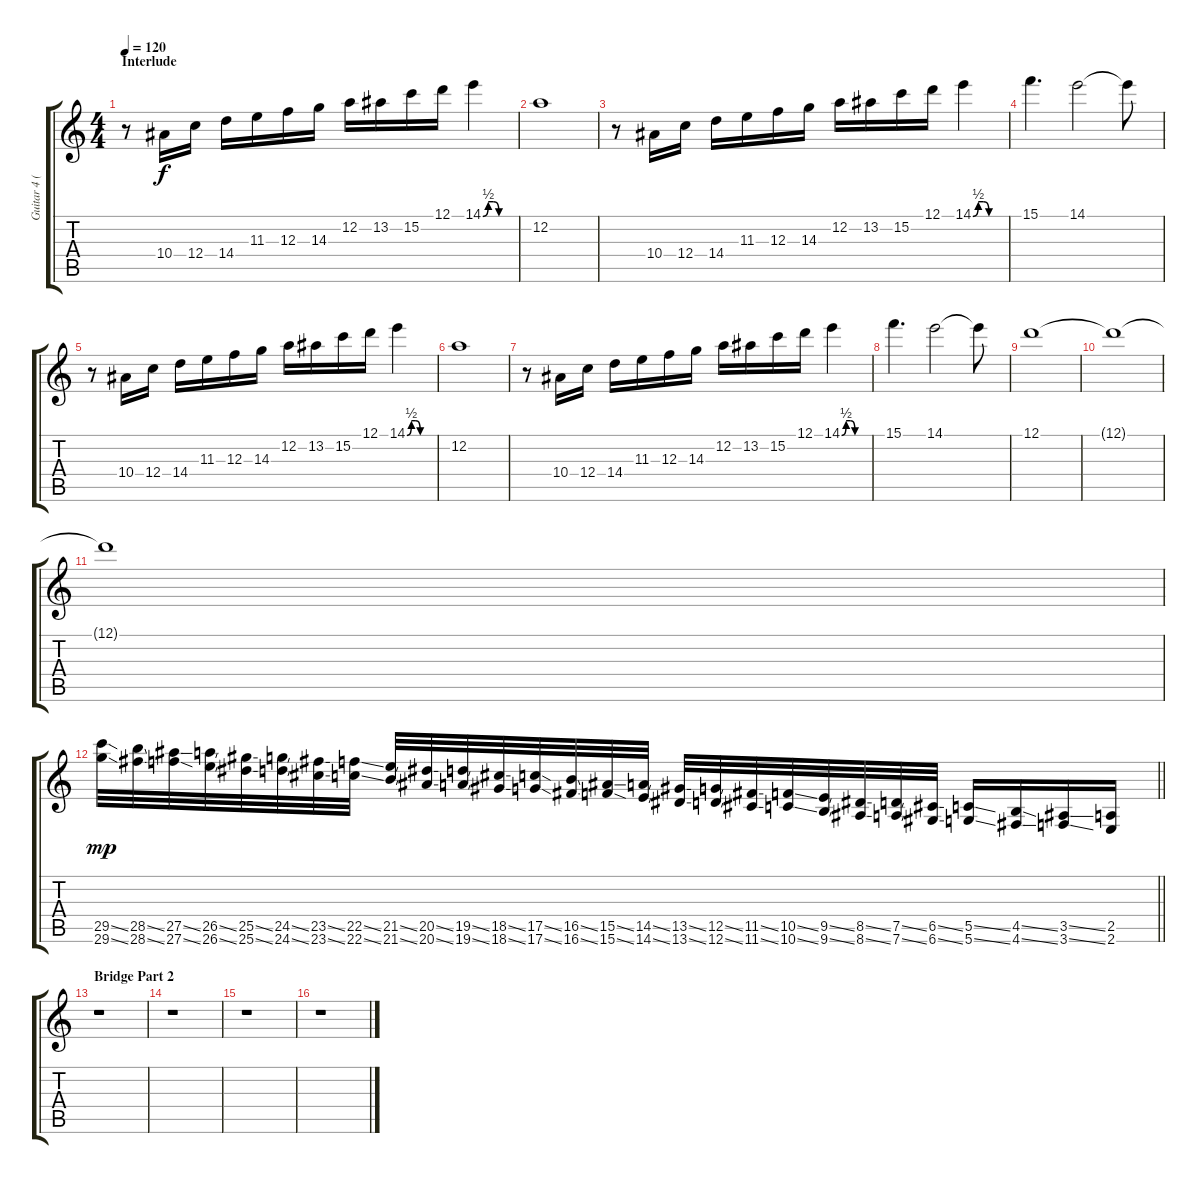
\track ("Guitar 4 (Lead Left)" "Guitar 4 (") {instrument distortionguitar}
\staff {score tabs}
\tuning (D4 A3 F3 C3 G2 D2) {hide}
\ts (4 4)
\section ("" "Interlude")
\tempo 120
\clef g2
\ks c
r.8{dy f} 10.4.16 12.4.16 14.4.16 11.3.16 12.3.16 14.3.16 12.2.16 13.2.16 15.2.16 12.1.16 14.1{be (custom 0 0 10 2 20 2 30 0 60 0)}.4 |
12.2.1 |
r.8 10.4.16 12.4.16 14.4.16 11.3.16 12.3.16 14.3.16 12.2.16 13.2.16 15.2.16 12.1.16 14.1{be (custom 0 0 10 2 20 2 30 0 60 0)}.4 |
15.1.4{d} 14.1.2 14.1{t}.8 |
r.8 10.4.16 12.4.16 14.4.16 11.3.16 12.3.16 14.3.16 12.2.16 13.2.16 15.2.16 12.1.16 14.1{be (custom 0 0 10 2 20 2 30 0 60 0)}.4 |
12.2.1 |
r.8 10.4.16 12.4.16 14.4.16 11.3.16 12.3.16 14.3.16 12.2.16 13.2.16 15.2.16 12.1.16 14.1{be (custom 0 0 10 2 20 2 30 0 60 0)}.4 |
15.1.4{d} 14.1.2 14.1{t}.8 |
12.1.1 |
12.1{t}.1 |
12.1{t}.1 |
\barLineRight lightlight
(29.5{ss} 29.6{ss}).32{dy mp instrument guitarfretnoise} (28.5{ss} 28.6{ss}).32 (27.5{ss} 27.6{ss}).32 (26.5{ss} 26.6{ss}).32 (25.5{ss} 25.6{ss}).32 (24.5{ss} 24.6{ss}).32 (23.5{ss} 23.6{ss}).32 (22.5{ss} 22.6{ss}).32 (21.5{ss} 21.6{ss}).32 (20.5{ss} 20.6{ss}).32 (19.5{ss} 19.6{ss}).32 (18.5{ss} 18.6{ss}).32 (17.5{ss} 17.6{ss}).32 (16.5{ss} 16.6{ss}).32 (15.5{ss} 15.6{ss}).32 (14.5{ss} 14.6{ss}).32 (13.5{ss} 13.6{ss}).32 (12.5{ss} 12.6{ss}).32 (11.5{ss} 11.6{ss}).32 (10.5{ss} 10.6{ss}).32 (9.5{ss} 9.6{ss}).32 (8.5{ss} 8.6{ss}).32 (7.5{ss} 7.6{ss}).32 (6.5{ss} 6.6{ss}).32 (5.5{ss} 5.6{ss}).16 (4.5{ss} 4.6{ss}).16 (3.5{ss} 3.6{ss}).16 (2.5 2.6).16 |
\section ("" "Bridge Part 2")
r.1 |
r.1 |
r.1 |
r.1
